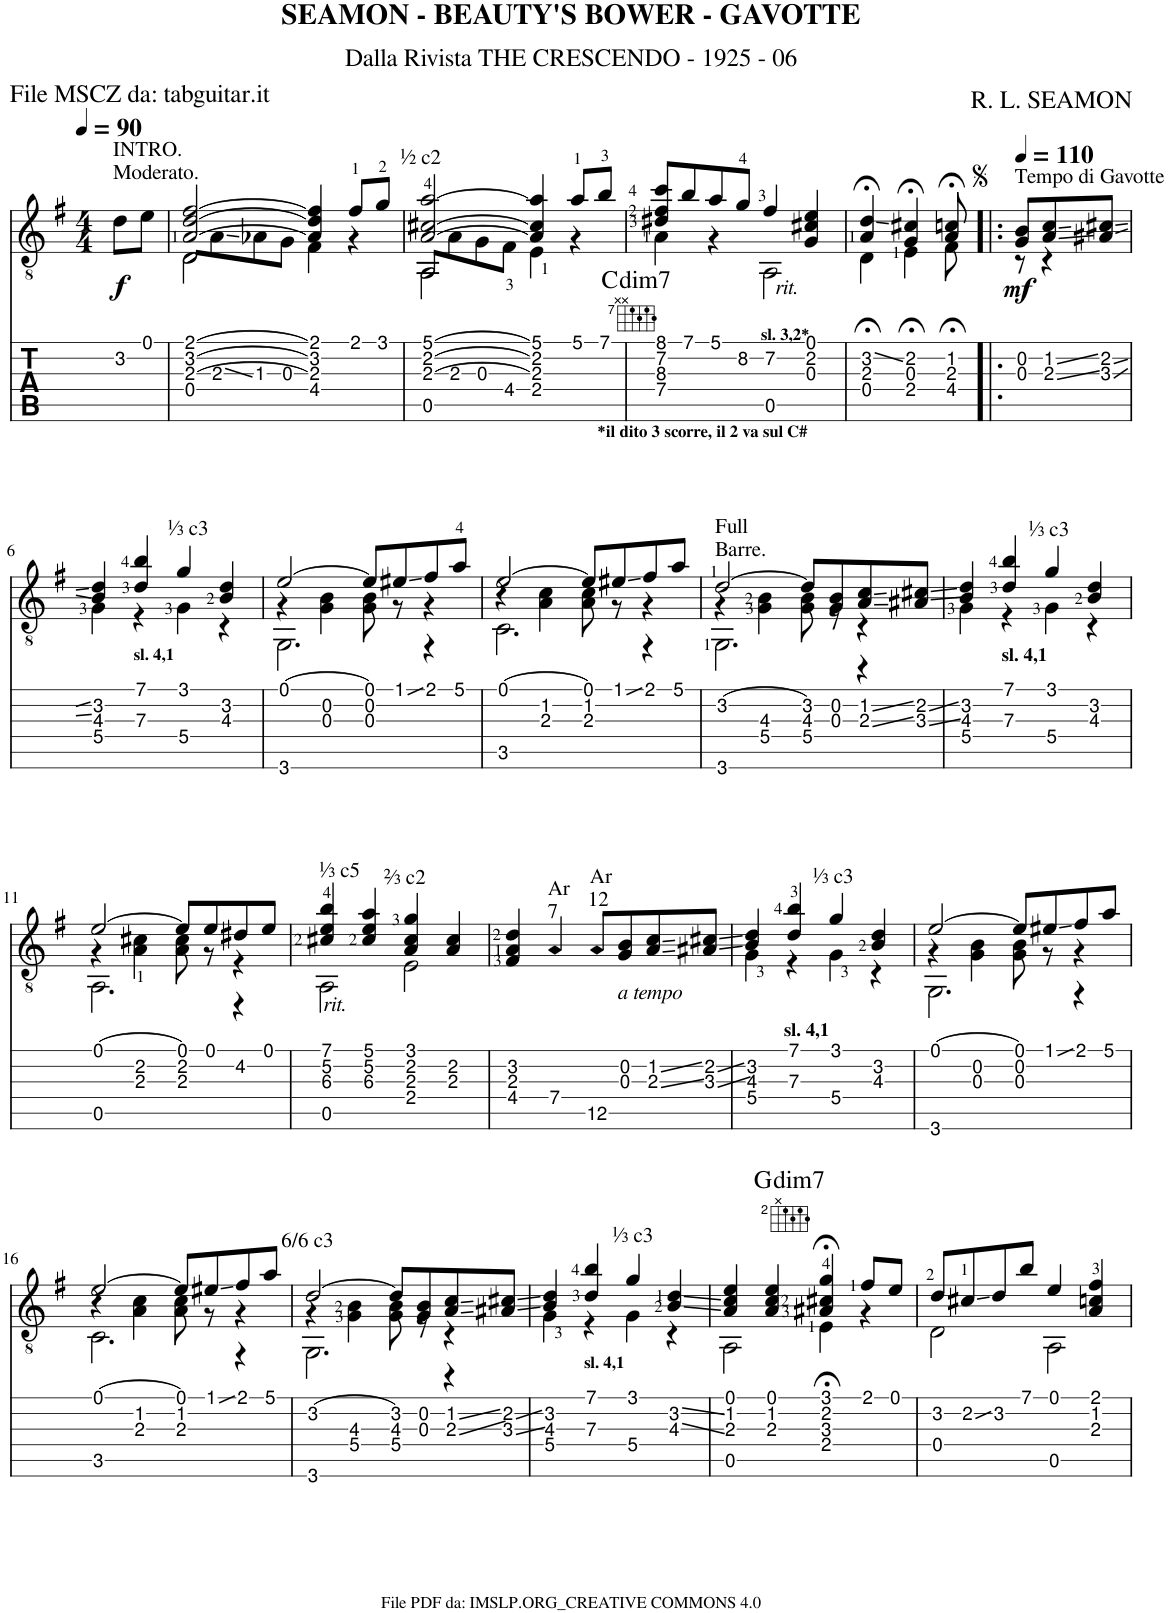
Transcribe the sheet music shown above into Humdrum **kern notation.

**kern	**kern	**dynam	**harte
*part1	*part1	*part1	*part1
*staff2	*staff1	*staff1/2	*
*I"Guitar	*	*	*
*I'Guit.	*	*	*
*stria6	*	*	*
*	*clefGv2	*	*
*k[f#]	*k[f#]	*	*
*M4/4	*M4/4	*	*
*MM90	*MM90	*	*
=	=	=	=
!	!LO:TX:a:t=INTRO.	!	!
!	!LO:TX:a:t=Moderato.	!	!
!	!	!LO:DY:b	!
8dL	8d\L	f	.
8eJ	8e\J	.	.
=1	=1	=1	=1
*^	*^	*	*
*	*^	*	*	*	*
!	!	!	!	!LO:N:head=open	!	!
*	*	*	*	*^	*	*
[2A [2d [2f#	8DL	2D	[2A/ [2d/ [2f#/	8D/L	2D\	.	.
.	8AJ	.	.	8A\	.	.	.
.	8A-L	.	.	8A-X\	.	.	.
.	8GJ	.	.	8G\J	.	.	.
4A] 4d] 4f#]	4F#	2ryy	4A/] 4d/] 4f#/]	4F#\	2ryy	.	.
8f#L	4r	.	8f#/L	4r	.	.	.
8gJ	.	.	8g/J	.	.	.	.
=2	=2	=2	=2	=2	=2	=2	=2
!	!	!	!LO:TX:a:t=½ c2	!	!	!	!
!	!	!	!	!LO:N:head=open	!	!	!
[2A [2c# [2a	8AAL	2AA	[2A/ [2c#X/ [2a/	8AA/L	2AA\	.	.
.	8AJ	.	.	8A\	.	.	.
.	8GL	.	.	8G\	.	.	.
.	8F#J	.	.	8F#\J	.	.	.
4A] 4c#] 4a]	4E	2ryy	4A/] 4c#/] 4a/]	4E\	2ryy	.	.
8aL	4r	.	8a/L	4r	.	.	.
8bJ	.	.	8b/J	.	.	.	.
*	*v	*v	*	*	*	*	*
*	*	*	*v	*v	*	*
=3	=3	=3	=3	=3	=3
!LO:TX:b:B:t=*il dito 3 scorre, il 2 va sul C#	!	!	!	!	!LO:H:kt=dim7
8d#\ 8f#\ 8cc\L	4A	8d#X/ 8f#/ 8cc/L	4A\	.	C:dim7
8bJ	.	8b/	.	.	.
8aL	4r	8a/	4r	.	.
8gJ	.	8g/J	.	.	.
!	!	!LO:TX:b:i:t=rit.	!	!	!
!LO:TX:a:B:t=sl. 3,2*	!	!	!	!	!
4f#	2AA	4f#/	2AA\	.	.
4G 4c# 4e	.	4G/ 4c#X/ 4e/	.	.	.
=4	=4	=4	=4	=4	=4
4A;< 4d;<	4D	4A/;< 4d/;<	4D\	.	.
4G;< 4c#;<	4E	4G/;< 4c#X/;<	4E\	.	.
8A;< 8c;<	8F#	8A/;< 8cn/;<	8F#\	.	.
=5!|:	=5!|:	=5!|:	=5!|:	=5!|:	=5!|:
*	*	*MM110	*	*	*
!	!	!LO:TX:a:t=Tempo di Gavotte	!	!	!
!	!	!	!	!LO:DY:b	!
8G 8B	8r	8G/ 8B/L	8r	mf	.
8A\ 8c\L	4r	8A/ 8c/	4r	.	.
8A#\ 8c#\J	.	8A#X/ 8c#X/J	.	.	.
!!LO:LB:g=z	!!
=6	=6	=6	=6	=6	=6
4B 4d	4G	4B/ 4d/	4G\	.	.
!LO:TX:a:B:t=sl. 4,1	!	!	!	!	!
4d 4b	4r	4d/ 4b/	4r	.	.
!	!	!LO:TX:a:t=⅓ c3	!	!	!
4g	4G	4g/	4G\	.	.
4B 4d	4r	4B/ 4d/	4r	.	.
=7	=7	=7	=7	=7	=7
*	*^	*	*^	*	*
[2e	4r	2.GG	[2e/	4r	2.GG\	.	.
.	4G 4B	.	.	4G\ 4B\	.	.	.
8eL]	8G 8B	.	8e/L]	8G\ 8B\	.	.	.
8e#J	8r	.	8e#X/	8r	.	.	.
8f#L	4r	4r	8f#/	4r	4r	.	.
8aJ	.	.	8a/J	.	.	.	.
=8	=8	=8	=8	=8	=8	=8	=8
[2e	4r	2.C	[2e/	4r	2.C\	.	.
.	4A 4c	.	.	4A\ 4c\	.	.	.
8eL]	8A 8c	.	8e/L]	8A\ 8c\	.	.	.
8e#J	8r	.	8e#X/	8r	.	.	.
8f#L	4r	4r	8f#/	4r	4r	.	.
8aJ	.	.	8a/J	.	.	.	.
=9	=9	=9	=9	=9	=9	=9	=9
!	!	!	!LO:TX:a:t=Full	!	!	!	!
!	!	!	!LO:TX:a:t=Barre.	!	!	!	!
[2d	4r	2.GG	[2d/	4r	2.GG\	.	.
.	4G 4B	.	.	4G\ 4B\	.	.	.
8dL]	8G 8B	.	8d/L]	8G\ 8B\	.	.	.
8G\ 8B\J	8r	.	8G/ 8B/	8r	.	.	.
8A\ 8c\L	4r	4r	8A/ 8c/	4r	4r	.	.
8A#\ 8c#\J	.	.	8A#X/ 8c#X/J	.	.	.	.
*	*v	*v	*	*	*	*	*
*	*	*	*v	*v	*	*
=10	=10	=10	=10	=10	=10
4B 4d	4G	4B/ 4d/	4G\	.	.
!LO:TX:a:B:t=sl. 4,1	!	!	!	!	!
4d 4b	4r	4d/ 4b/	4r	.	.
!	!	!LO:TX:a:t=⅓ c3	!	!	!
4g	4G	4g/	4G\	.	.
4B 4d	4r	4B/ 4d/	4r	.	.
!!LO:LB:g=z
=11	=11	=11	=11	=11	=11
*	*^	*	*^	*	*
[2e	4r	2.AA	[2e/	4r	2.AA\	.	.
.	4A 4c#	.	.	4A\ 4c#X\	.	.	.
8eL]	8A 8c#	.	8e/L]	8A\ 8c#\	.	.	.
8eJ	8r	.	8e/	8r	.	.	.
8d#L	4r	4r	8d#X/	4r	4r	.	.
8eJ	.	.	8e/J	.	.	.	.
*	*v	*v	*	*	*	*	*
*	*	*	*v	*v	*	*
=12	=12	=12	=12	=12	=12
!	!	!LO:TX:a:t=⅓ c5	!	!	!
!LO:TX:a:i:t=rit.	!	!	!	!	!
4c# 4e 4b	2AA	4c#X/ 4e/ 4b/	2AA\	.	.
4c# 4e 4a	.	4c#/ 4e/ 4a/	.	.	.
!	!	!LO:TX:a:t=⅔ c2	!	!	!
4A 4c# 4g	2E	4A/ 4c#/ 4g/	2E\	.	.
4A 4c#	.	4A/ 4c#/	.	.	.
*v	*v	*	*	*	*
*	*v	*v	*	*
=13	=13	=13	=13
4F# 4A 4d	4F#/ 4A/ 4d/	.	.
!	!LO:TX:a:t=Ar	!	!
!	!LO:TX:a:t=7	!	!
4A	4A/	.	.
!	!LO:TX:a:t=Ar	!	!
!	!LO:TX:a:t=12	!	!
8AL	8A/L	.	.
!LO:TX:a:i:t=a tempo	!	!	!
8G\ 8B\J	8G/ 8B/	.	.
8A\ 8c\L	8A/ 8c/	.	.
8A#\ 8c#\J	8A#X/ 8c#X/J	.	.
=14	=14	=14	=14
*^	*^	*	*
4B 4d	4G	4B/ 4d/	4G\	.	.
!LO:TX:a:B:t=sl. 4,1	!	!	!	!	!
4d 4b	4r	4d/ 4b/	4r	.	.
!	!	!LO:TX:a:t=⅓ c3	!	!	!
4g	4G	4g/	4G\	.	.
4B 4d	4r	4B/ 4d/	4r	.	.
=15	=15	=15	=15	=15	=15
*	*^	*	*^	*	*
[2e	4r	2.GG	[2e/	4r	2.GG\	.	.
.	4G 4B	.	.	4G\ 4B\	.	.	.
8eL]	8G 8B	.	8e/L]	8G\ 8B\	.	.	.
8e#XJ	8r	.	8e#X/	8r	.	.	.
8f#L	4r	4r	8f#/	4r	4r	.	.
8aJ	.	.	8a/J	.	.	.	.
!!LO:LB:g=z	!!	!!
=16	=16	=16	=16	=16	=16	=16	=16
[2e	4r	2.C	[2e/	4r	2.C\	.	.
.	4A 4c	.	.	4A\ 4c\	.	.	.
8eL]	8A 8c	.	8e/L]	8A\ 8c\	.	.	.
8e#XJ	8r	.	8e#X/	8r	.	.	.
8f#L	4r	4r	8f#/	4r	4r	.	.
8aJ	.	.	8a/J	.	.	.	.
=17	=17	=17	=17	=17	=17	=17	=17
!	!	!	!LO:TX:a:t=6/6 c3	!	!	!	!
[2d	4r	2.GG	[2d/	4r	2.GG\	.	.
.	4G 4B	.	.	4G\ 4B\	.	.	.
8dL]	8G 8B	.	8d/L]	8G\ 8B\	.	.	.
8G\ 8B\J	8r	.	8G/ 8B/	8r	.	.	.
8A\ 8c\L	4r	4r	8A/ 8c/	4r	4r	.	.
8A#X\ 8c#X\J	.	.	8A#X/ 8c#X/J	.	.	.	.
*	*v	*v	*	*	*	*	*
*	*	*	*v	*v	*	*
=18	=18	=18	=18	=18	=18
4B 4d	4G	4B/ 4d/	4G\	.	.
!LO:TX:a:B:t=sl. 4,1	!	!	!	!	!
4d 4b	4r	4d/ 4b/	4r	.	.
!	!	!LO:TX:a:t=⅓ c3	!	!	!
4g	4G	4g/	4G\	.	.
4B 4d	4r	4B/ 4d/	4r	.	.
=19	=19	=19	=19	=19	=19
4A 4c 4e	2AA	4A/ 4c/ 4e/	2AA\	.	.
4A 4c 4e	.	4A/ 4c/ 4e/	.	.	.
!	!	!	!	!	!LO:H:kt=dim7
4A#;< 4c#;< 4g;<	4E	4A#X/;< 4c#X/;< 4g/;<	4E\	.	G:dim7
8f#L	4r	8f#/L	4r	.	.
8eJ	.	8e/J	.	.	.
=20	=20	=20	=20	=20	=20
8dL	2D	8d/L	2D\	.	.
8c#J	.	8c#X/	.	.	.
8dL	.	8d/	.	.	.
8bJ	.	8b/J	.	.	.
4e	2AA	4e/	2AA\	.	.
4A 4c 4f#	.	4A/ 4cn/ 4f#/	.	.	.
*v	*v	*	*	*	*
*	*v	*v	*	*
=	=	=	=
*-	*-	*-	*-
